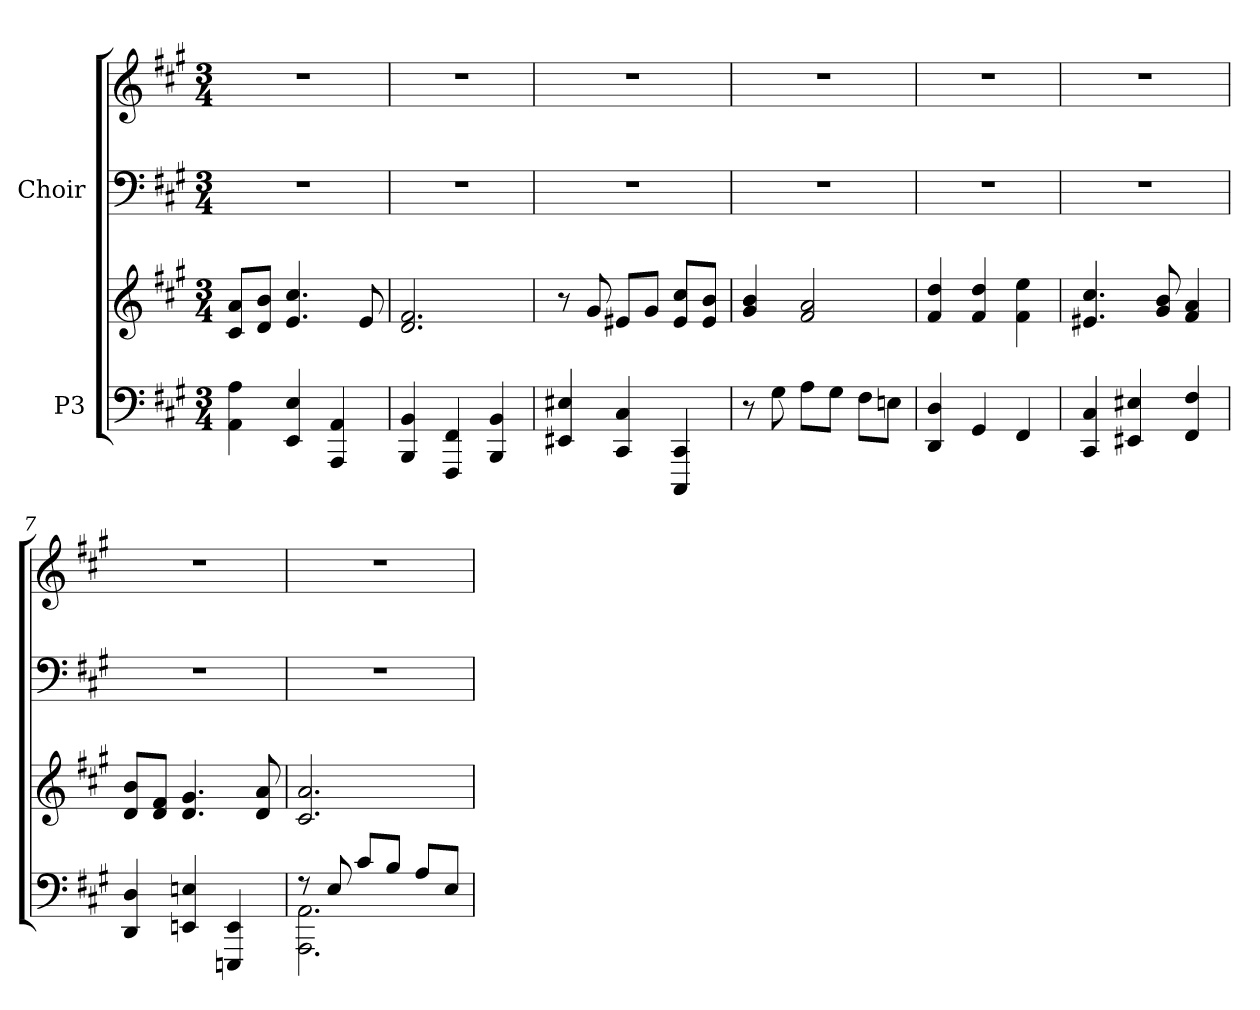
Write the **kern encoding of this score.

**kern	**kern	**kern	**kern
*part2	*part2	*part1	*part1
*staff4	*staff3	*staff2	*staff1
*I"P3	*	*I"Choir	*
!!LO:PB:g=z
*clefF4	*clefG2	*clefF4	*clefG2
*k[f#c#g#]	*k[f#c#g#]	*k[f#c#g#]	*k[f#c#g#]
*A:	*A:	*A:	*A:
*M3/4	*M3/4	*M3/4	*M3/4
*MM90	*MM90	*MM90	*MM90
=1	=1	=1	=1
!	!	!LO:N:vis=1	!LO:N:vis=1
4AAi\ 4Ai	8c#i/ 8aiL	2.r	2.r
.	8di/ 8biJ	.	.
4EEi/ 4Ei	4.ei/ 4.cc#i	.	.
4AAAi/ 4AAi	.	.	.
.	8ei/	.	.
=2	=2	=2	=2
!	!	!LO:N:vis=1	!LO:N:vis=1
4BBBi/ 4BBi	2.di/ 2.f#i	2.r	2.r
4FFF#i/ 4FF#i	.	.	.
4BBBi/ 4BBi	.	.	.
=3	=3	=3	=3
!	!	!LO:N:vis=1	!LO:N:vis=1
4EE#Xi/ 4E#Xi	8r	2.r	2.r
.	8g#i/	.	.
4CC#i/ 4C#i	8e#Xi/L	.	.
.	8g#i/J	.	.
4CCC#i/ 4CC#i	8e#i/ 8cc#iL	.	.
.	8e#i/ 8biJ	.	.
=4	=4	=4	=4
!	!	!LO:N:vis=1	!LO:N:vis=1
8r	4g#i/ 4bi	2.r	2.r
8G#i\	.	.	.
8Ai\L	2f#i/ 2ai	.	.
8G#i\J	.	.	.
8F#i\L	.	.	.
8Eni\J	.	.	.
!!LO:LB:g=z
=5	=5	=5	=5
!	!	!LO:N:vis=1	!LO:N:vis=1
4DDi/ 4Di	4f#i/ 4ddi	2.r	2.r
4GG#i/	4f#i/ 4ddi	.	.
4FF#i/	4f#i\ 4eei	.	.
=6	=6	=6	=6
!	!	!LO:N:vis=1	!LO:N:vis=1
4CC#i/ 4C#i	4.e#Xi/ 4.cc#i	2.r	2.r
4EE#Xi/ 4E#Xi	.	.	.
.	8g#i/ 8bi	.	.
4FF#i/ 4F#i	4f#i/ 4ai	.	.
=7	=7	=7	=7
!	!	!LO:N:vis=1	!LO:N:vis=1
4DDi/ 4Di	8di/ 8biL	2.r	2.r
.	8di/ 8f#iJ	.	.
4EEni/ 4Eni	4.di/ 4.g#i	.	.
4EEEni/ 4EEi	.	.	.
.	8di/ 8ai	.	.
=8	=8	=8	=8
*^	*	*	*
!	!	!	!LO:N:vis=1	!LO:N:vis=1
8r	2.AAAi\ 2.AAi	2.c#i/ 2.ai	2.r	2.r
8Ei/	.	.	.	.
8c#i/L	.	.	.	.
8Bi/J	.	.	.	.
8Ai/L	.	.	.	.
8Ei/J	.	.	.	.
*v	*v	*	*	*
=	=	=	=
*-	*-	*-	*-
